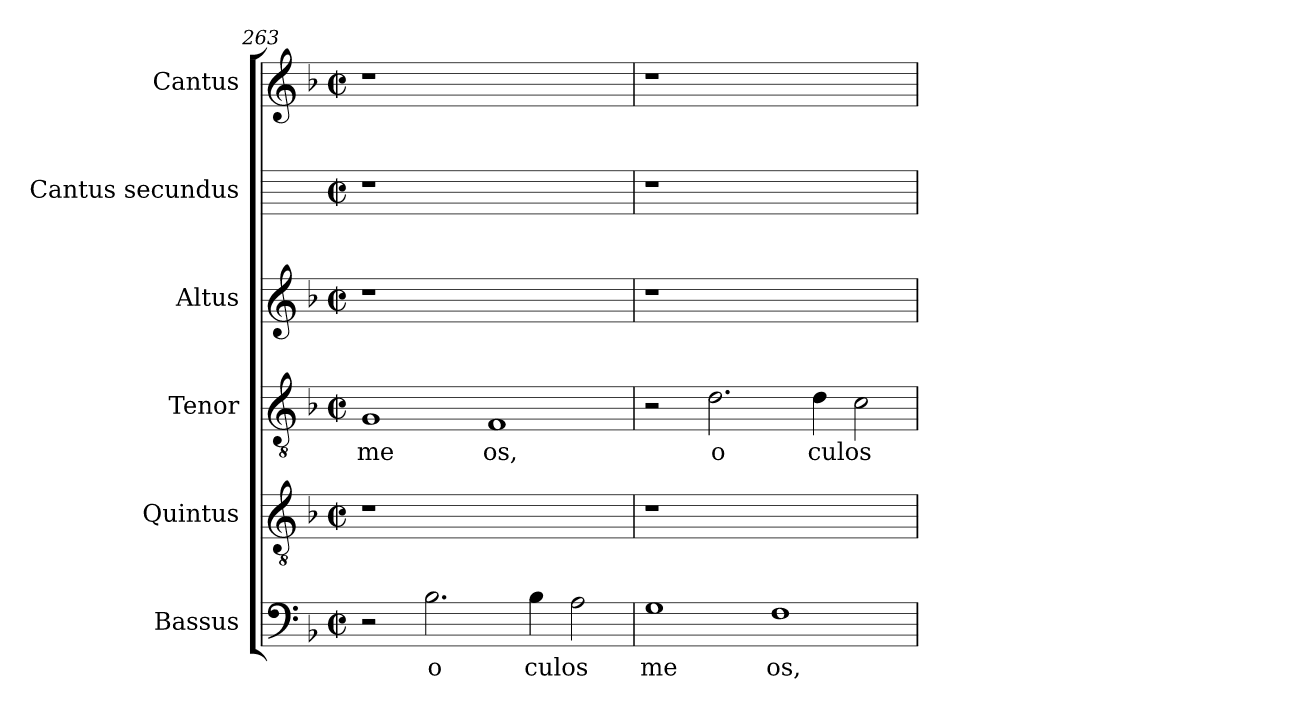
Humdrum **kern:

**kern	**text	**kern	**kern	**text	**kern	**kern	**kern
*part6	*part6	*part5	*part4	*part4	*part3	*part2	*part1
*staff6	*staff6	*staff5	*staff4	*staff4	*staff3	*staff2	*staff1
*I"Bassus	*	*I"Quintus	*I"Tenor	*	*I"Altus	*I"Cantus  secundus	*I"Cantus
*I'B	*	*I'Q	*I'T	*	*I'A	*	*I'C
*clefF4	*	*clefGv2	*clefGv2	*	*clefG2	*	*clefG2
*k[b-]	*	*k[b-]	*k[b-]	*	*k[b-]	*k[]	*k[b-]
*F:	*	*F:	*F:	*	*F:	*C:	*F:
*M2/2	*	*M2/2	*M2/2	*	*M2/2	*M2/2	*M2/2
*met(c|)	*	*met(c|)	*met(c|)	*	*met(c|)	*met(c|)	*met(c|)
=263	=263	=263	=263	=263	=263	=263	=263
!	!	!	!	!LO:LY:b:cj	!	!	!
2r	.	1r	1G	me	1r	1r	1r
!	!LO:LY:b:cj	!	!	!	!	!	!
2.B-\	o	.	.	.	.	.	.
!	!	!	!	!LO:LY:b:cj	!	!	!
.	.	1ryy	1F	os,	1ryy	1ryy	1ryy
!	!LO:LY:b:cj	!	!	!	!	!	!
4B-\	culos	.	.	.	.	.	.
!	!LO:LY:b:cj	!	!	!	!	!	!
2A\	.	.	.	.	.	.	.
=264	=264	=264	=264	=264	=264	=264	=264
!	!LO:LY:b:cj	!	!	!	!	!	!
1G	me	1r	2r	.	1r	1r	1r
!	!	!	!	!LO:LY:b:cj	!	!	!
.	.	.	2.d\	o	.	.	.
!	!LO:LY:b:cj	!	!	!	!	!	!
1F	os,	1ryy	.	.	1ryy	1ryy	1ryy
!	!	!	!	!LO:LY:b:cj	!	!	!
.	.	.	4d\	culos	.	.	.
!	!	!	!	!LO:LY:b:cj	!	!	!
.	.	.	2c\	.	.	.	.
=	=	=	=	=	=	=	=
*-	*-	*-	*-	*-	*-	*-	*-
